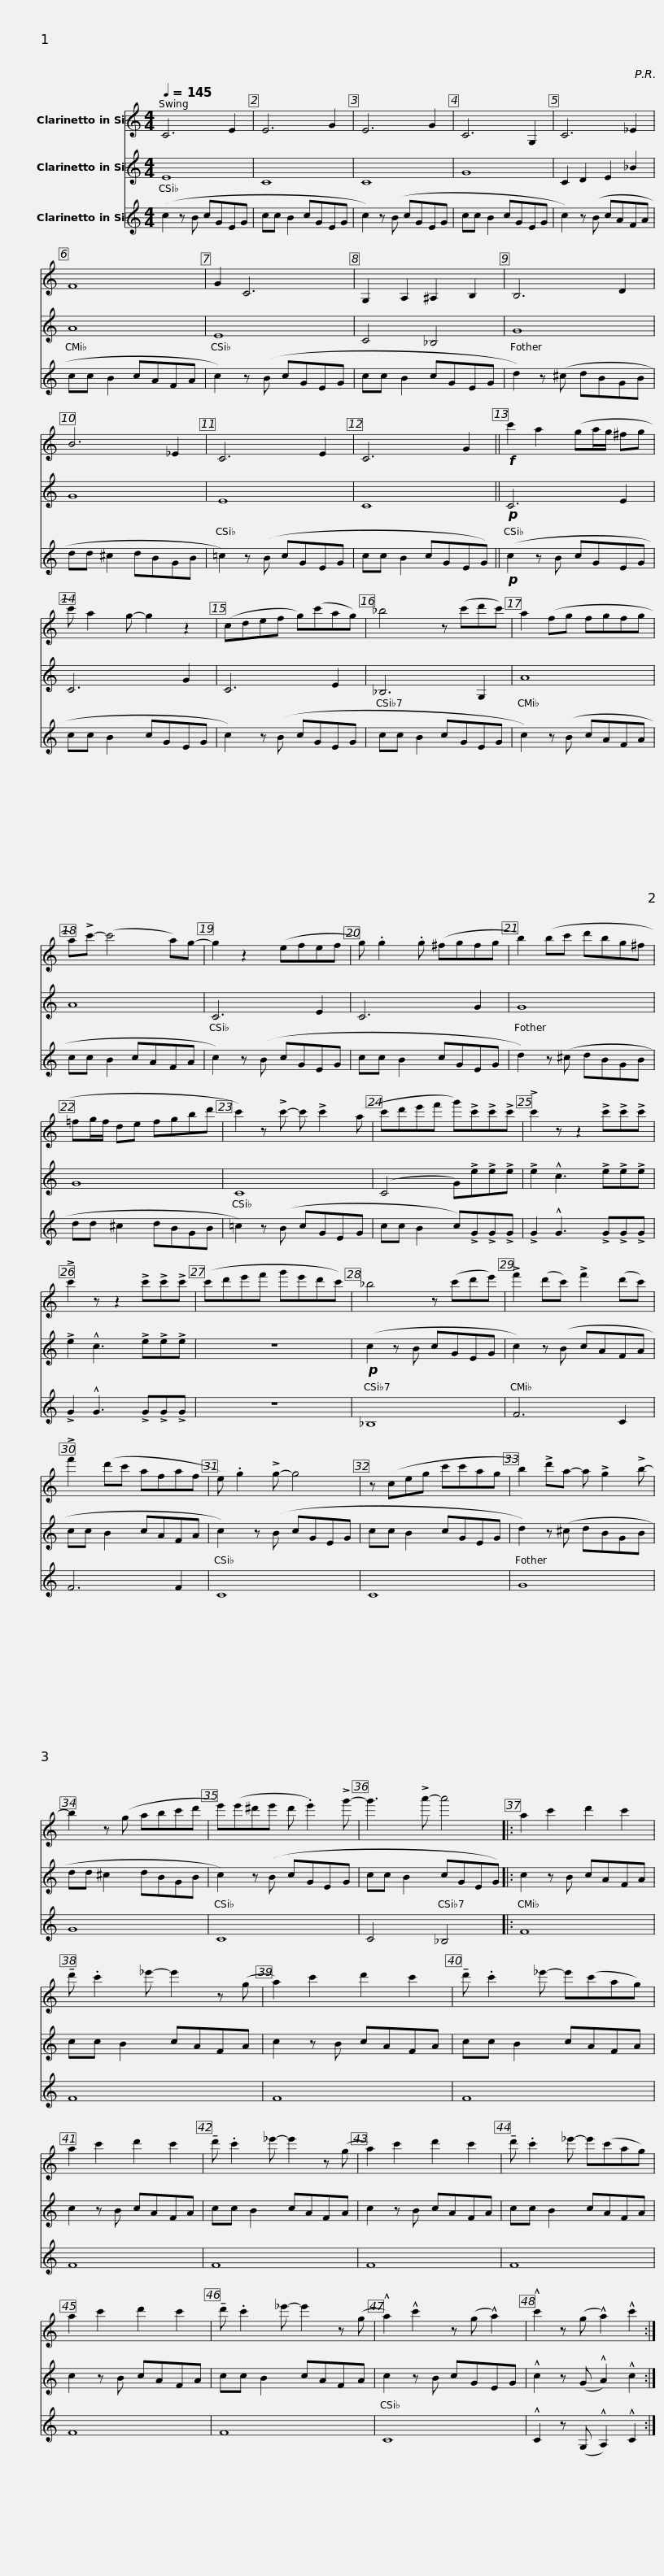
X:1
%%score 1 2 3
L:1/8
Q:1/4=145
M:4/4
I:linebreak $
K:none
V:1 treble transpose=-2
V:2 treble transpose=-2
V:3 treble transpose=-2
V:1
[K:C] C6 E2 | E6 G2 | E6 G2 | C6 G,2 | C6 _E2 |$ %5
 F8 | G2 C6 | G,2 A,2 ^A,2 B,2 | B,6 D2 | B6 _E2 |$ %10
 C6 E2 | C6 G2 ||!f! c'2 a2 (ga/g/ ^fg | c') a2 g- g2 z2 | (cdef g)(c'ag) |$ %15
 _b4 z (c'd'c') | a2 (fg fgfg | a)!>!c'- (c'4 a)g- | g2 z2 (efef | g) .g2 .g (^fgfg |$ %20
 b2) (bc' d'bg^f | =fg/f/ de fgbd' | c'2) z !>!c'- c' !>!c'2 (a | c'd'e'f' g')!>!c'!>!c'!>!c' |$ !>!c'2 z z2 !>!c'!>!c'!>!c' | %25
 !>!c'2 z z2 !>!c'!>!c'!>!c' | (c'd'e'f' g'e'd'c') | _b4 z (c'd'e') | !>!f'2 (d'c') !>!f'2 (d'c') |$ !>!f'2 (d'c' afaf | %30
 e) .g2 !>!g- g4 | z (ceg c'c'ag | b2) !>!d'a- a !>!g2 !>!b- |$ b2 z (g abc'd' | e')(e'^d'e' d' .e'2) !>!g'- | %35
 g'3 !>!a'- a'4 |: a2 c'2 d'2 c'2 |$ !tenuto!d' .c'2 _e'- e'2 z (g | a2) c'2 d'2 c'2 | !tenuto!d' .c'2 _e'- e'(c'ag) | %40
 a2 c'2 d'2 c'2 | !tenuto!d' .c'2 _e'- e'2 z (g |$ a2) c'2 d'2 c'2 | !tenuto!d' .c'2 _e'- e'(c'ag) | a2 c'2 d'2 c'2 | %45
 !tenuto!d' .c'2 _e'- e'2 z (g | !^!a2) !^!c'2 z (g !^!a2) |$ !^!c'2 z (g !^!a2) !^!c'2 :| %48
V:2
[K:C] E8 | C8 | C8 | G8 | C2 D2 E2 _B2 |$ %5
 A8 | E8 | C4 _B,4 | G8 | G8 |$ %10
 E8 | C8 ||!p! C6 E2 | C6 G2 | C6 E2 |$ %15
 _B,6 G,2 | A8 | A8 | C6 E2 | C6 G2 |$ %20
 G8 | G8 | C8 | (C4 G)!>!e!>!e!>!e |$ !>!e2 !^!c3 !>!e!>!e!>!e | %25
 !>!e2 !^!c3 !>!e!>!e!>!e | z8 |!p! (c2 z B cGEG | c2) z (B cAFA |$ cc B2 cAFA | %30
 c2) z (B cGEG | cc B2 cGEG | d2) z (^c dBGB |$ dd ^c2 dBGB | c2) z (B cGEG | %35
 cc B2 cGEG) |: c2 z B cAFA |$ cc B2 cAFA | c2 z B cAFA | cc B2 cAFA | %40
 c2 z B cAFA | cc B2 cAFA |$ c2 z B cAFA | cc B2 cAFA | c2 z B cAFA | %45
 cc B2 cAFA | c2 z B cGEG |$ !^!c2 z (G !^!A2) !^!c2 :| %48
V:3
[K:C] (c2 z B cGEG | cc B2 cGEG | c2) z (B cGEG | cc B2 cGEG | c2) z (B cAFA |$ %5
 cc B2 cAFA | c2) z (B cGEG | cc B2 cGEG | d2) z (^c dBGB | dd ^c2 dBGB |$ %10
 =c2) z (B cGEG | cc B2 cGEG) ||!p! (c2 z B cGEG | cc B2 cGEG | c2) z (B cGEG |$ %15
 cc B2 cGEG | c2) z (B cAFA | cc B2 cAFA | c2) z (B cGEG | cc B2 cGEG |$ %20
 d2) z (^c dBGB | dd ^c2 dBGB | =c2) z (B cGEG | cc B2 c)!>!G!>!G!>!G |$ !>!G2 !^!G3 !>!G!>!G!>!G | %25
 !>!G2 !^!G3 !>!G!>!G!>!G | z8 | _B,8 | F6 C2 |$ F6 F2 | %30
 C8 | C8 | G8 |$ G8 | C8 | %35
 C4 _B,4 |: F8 |$ F8 | F8 | F8 | %40
 F8 | F8 |$ F8 | F8 | F8 | %45
 F8 | C8 |$ !^!C2 z (G, !^!A,2) !^!C2 :| %48
